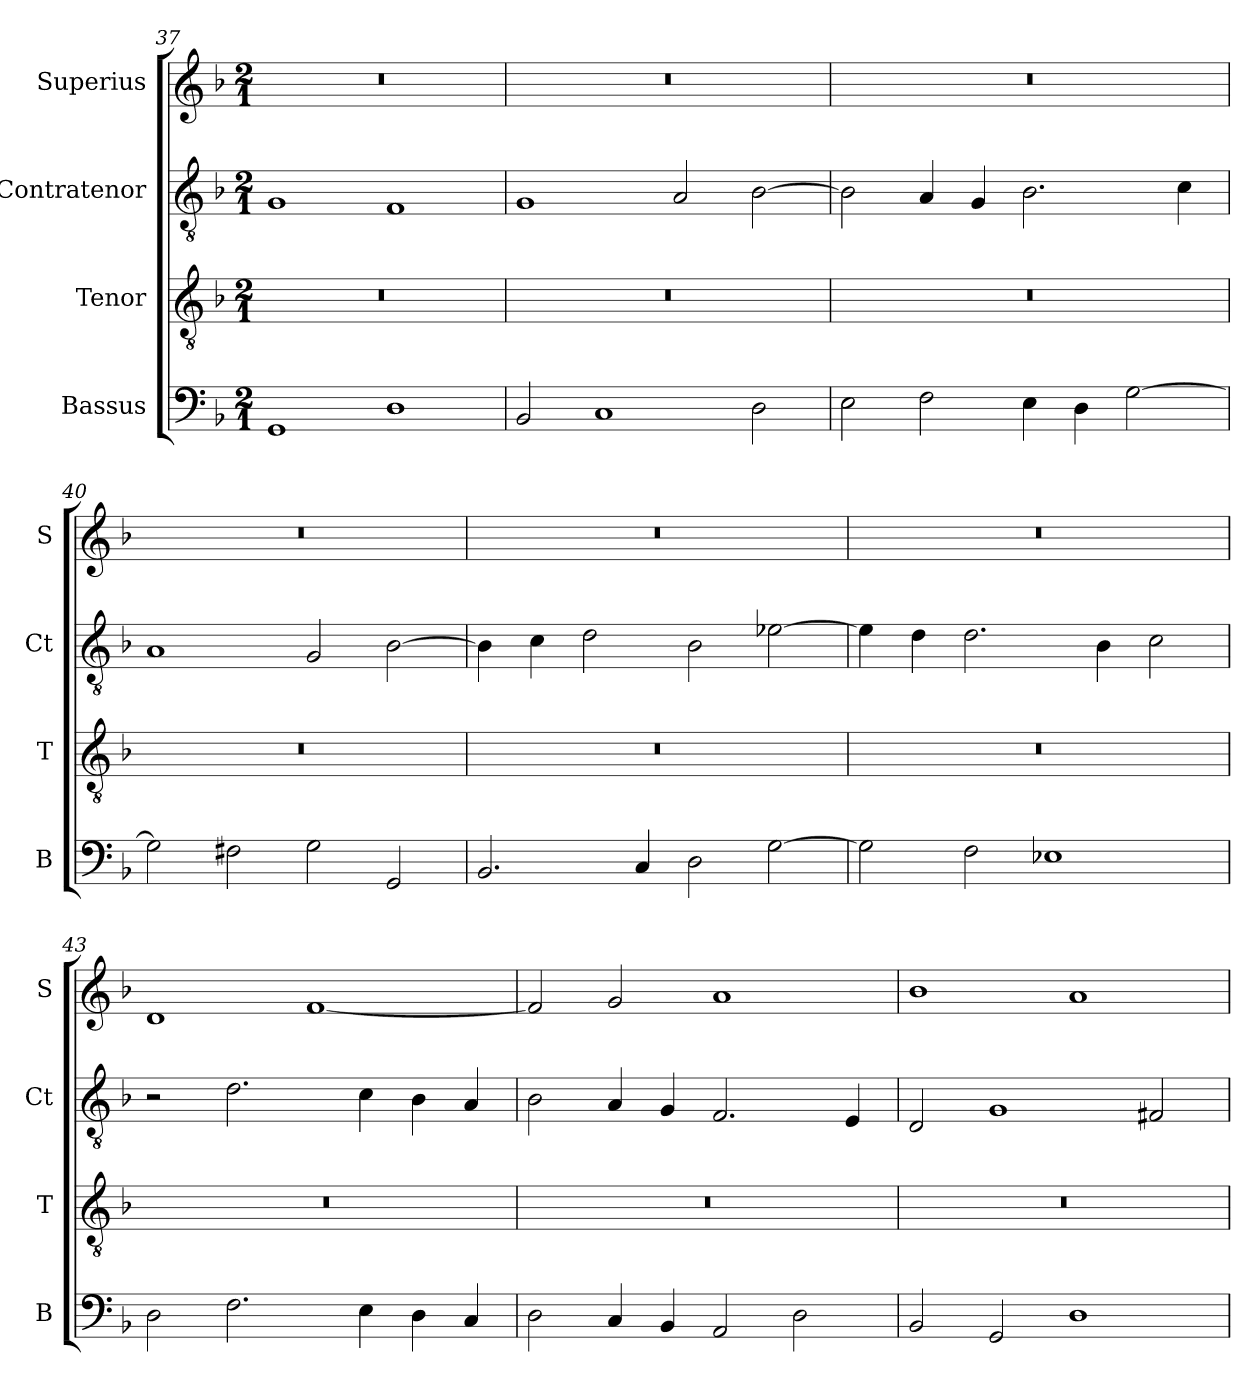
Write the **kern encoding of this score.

**kern	**kern	**kern	**kern
*part4	*part3	*part2	*part1
*staff4	*staff3	*staff2	*staff1
*I"Bassus	*I"Tenor	*I"Contratenor	*I"Superius
*I'B	*I'T	*I'Ct	*I'S
*clefF4	*clefGv2	*clefGv2	*clefG2
*k[b-]	*k[b-]	*k[b-]	*k[b-]
*M2/1	*M2/1	*M2/1	*M2/1
=37	=37	=37	=37
1GG	0r	1G	0r
1D	.	1F	.
=38	=38	=38	=38
2BB-/	0r	1G	0r
1C	.	.	.
.	.	2A/	.
2D\	.	[2B-\	.
=39	=39	=39	=39
2E\	0r	2B-\]	0r
2F\	.	4A/	.
.	.	4G/	.
4E\	.	2.B-\	.
4D\	.	.	.
[2G\	.	.	.
.	.	4c\	.
=40	=40	=40	=40
2G\]	0r	1A	0r
2F#X\	.	.	.
2G\	.	2G/	.
2GG/	.	[2B-\	.
=41	=41	=41	=41
2.BB-/	0r	4B-\]	0r
.	.	4c\	.
.	.	2d\	.
4C/	.	.	.
2D\	.	2B-\	.
[2G\	.	[2e-X\	.
=42	=42	=42	=42
2G\]	0r	4e-\]	0r
.	.	4d\	.
2F\	.	2.d\	.
1E-X	.	.	.
.	.	4B-\	.
.	.	2c\	.
=43	=43	=43	=43
2D\	0r	2r	1d
2.F\	.	2.d\	.
.	.	.	[1f
4E\	.	4c\	.
4D\	.	4B-\	.
4C/	.	4A/	.
=44	=44	=44	=44
2D\	0r	2B-\	2f/]
4C/	.	4A/	2g/
4BB-/	.	4G/	.
2AA/	.	2.F/	1a
2D\	.	.	.
.	.	4E/	.
=45	=45	=45	=45
2BB-/	0r	2D/	1b-
2GG/	.	1G	.
1D	.	.	1a
.	.	2F#X/	.
=	=	=	=
*-	*-	*-	*-
